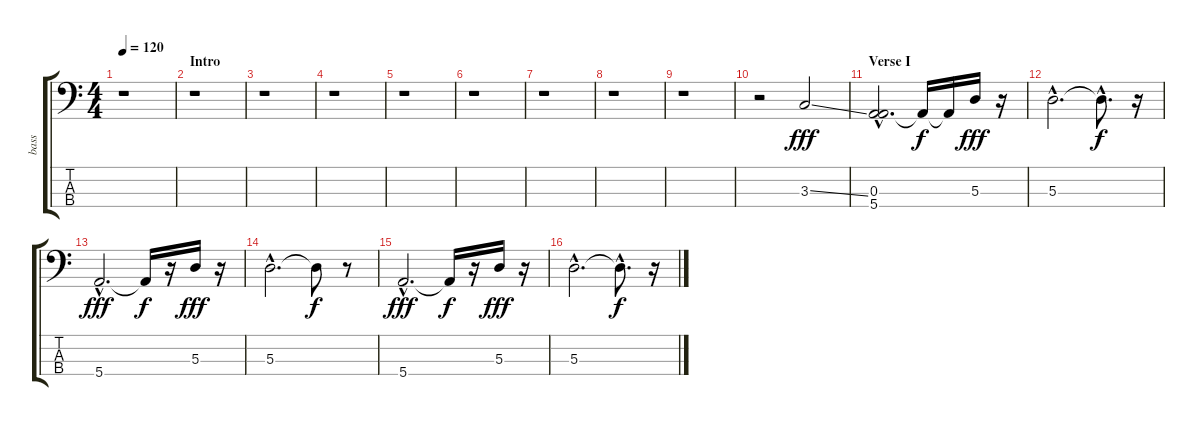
\track ("bass" "bass") {instrument fretlessbass}
\staff {score tabs}
\tuning (G2 D2 A1 E1) {hide}
\ts (4 4)
\tempo 120
\clef f4
\ks c
r.1{dy fff instrument fretlessbass} |
\section ("" "Intro")
r.1 |
r.1 |
r.1 |
r.1 |
r.1 |
r.1 |
r.1 |
r.1 |
r.2 3.3{ss}.2 |
\section ("" "Verse I")
(0.3{hac} 5.4{hac}).2{d} 5.4{t}.16{dy f} 5.4{t}.16 5.3.16{dy fff} r.16 |
5.3{hac}.2{d} 5.3{hac t}.8{d dy f} r.16 |
5.4{hac}.2{d dy fff} 5.4{t}.16{dy f} r.16 5.3.16{dy fff} r.16 |
5.3{hac}.2{d} 5.3{t}.8{dy f} r.8 |
5.4{hac}.2{d dy fff} 5.4{t}.16{dy f} r.16 5.3.16{dy fff} r.16 |
5.3{hac}.2{d} 5.3{hac t}.8{d dy f} r.16
